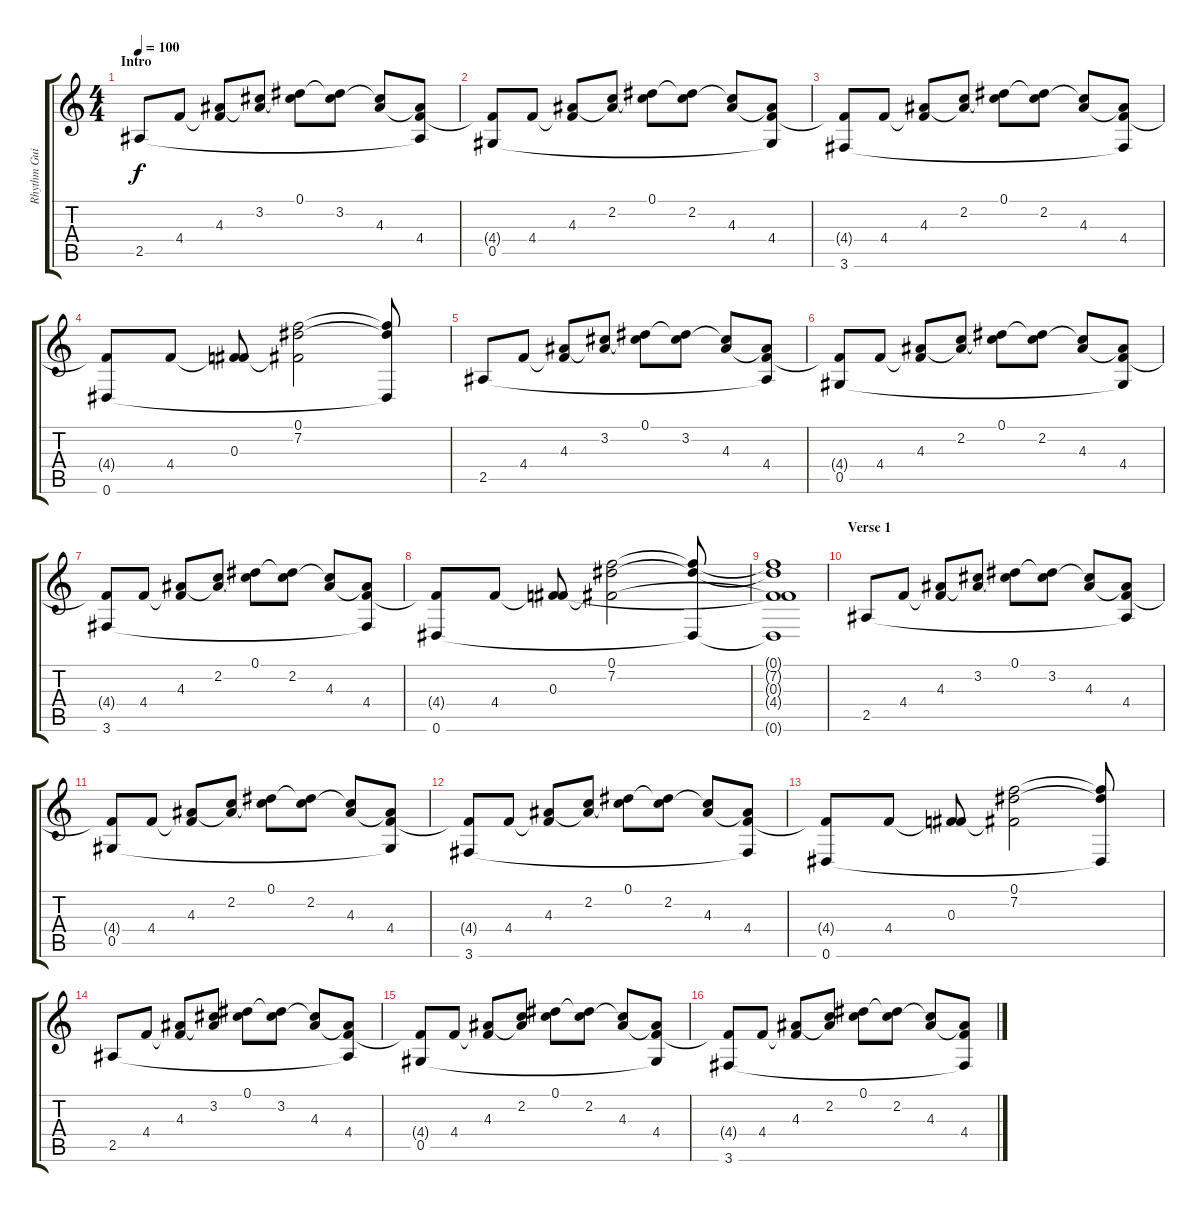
\track ("Rhythm Guitar" "Rhythm Gui") {instrument electricguitarclean}
\staff {score tabs}
\tuning (Eb4 Bb3 Gb3 Db3 Ab2 Eb2) {hide}
\ts (4 4)
\section ("" "Intro")
\tempo 100
\clef g2
\ks c
2.5.8{dy f instrument electricguitarclean} 4.4.8 (4.3 4.4{t}).8 (3.2 4.3{t}).8 (0.1 3.2{t}).8 (0.1{t} 3.2).8 (3.2{t} 4.3).8 (4.3{t} 4.4 2.5{t}).8 |
(4.4{t} 0.5).8 4.4.8 (4.3 4.4{t}).8 (2.2 4.3{t}).8 (0.1 2.2{t}).8 (0.1{t} 2.2).8 (2.2{t} 4.3).8 (4.3{t} 4.4 0.5{t}).8 |
(4.4{t} 3.6).8 4.4.8 (4.3 4.4{t}).8 (2.2 4.3{t}).8 (0.1 2.2{t}).8 (0.1{t} 2.2).8 (2.2{t} 4.3).8 (4.3{t} 4.4 3.6{t}).8 |
(4.4{t} 0.6).8 4.4.8 (0.3 4.4{t}).8 (0.1 7.2 0.3{t}).2 (0.1{t} 7.2{t} 0.6{t}).8 |
2.5.8 4.4.8 (4.3 4.4{t}).8 (3.2 4.3{t}).8 (0.1 3.2{t}).8 (0.1{t} 3.2).8 (3.2{t} 4.3).8 (4.3{t} 4.4 2.5{t}).8 |
(4.4{t} 0.5).8 4.4.8 (4.3 4.4{t}).8 (2.2 4.3{t}).8 (0.1 2.2{t}).8 (0.1{t} 2.2).8 (2.2{t} 4.3).8 (4.3{t} 4.4 0.5{t}).8 |
(4.4{t} 3.6).8 4.4.8 (4.3 4.4{t}).8 (2.2 4.3{t}).8 (0.1 2.2{t}).8 (0.1{t} 2.2).8 (2.2{t} 4.3).8 (4.3{t} 4.4 3.6{t}).8 |
(4.4{t} 0.6).8 4.4.8 (0.3 4.4{t}).8 (0.1 7.2 0.3{t}).2 (0.1{t} 7.2{t} 0.6{t}).8 |
(0.1{t} 7.2{t} 0.3{t} 4.4{t} 0.6{t}).1 |
\section ("" "Verse 1")
2.5.8 4.4.8 (4.3 4.4{t}).8 (3.2 4.3{t}).8 (0.1 3.2{t}).8 (0.1{t} 3.2).8 (3.2{t} 4.3).8 (4.3{t} 4.4 2.5{t}).8 |
(4.4{t} 0.5).8 4.4.8 (4.3 4.4{t}).8 (2.2 4.3{t}).8 (0.1 2.2{t}).8 (0.1{t} 2.2).8 (2.2{t} 4.3).8 (4.3{t} 4.4 0.5{t}).8 |
(4.4{t} 3.6).8 4.4.8 (4.3 4.4{t}).8 (2.2 4.3{t}).8 (0.1 2.2{t}).8 (0.1{t} 2.2).8 (2.2{t} 4.3).8 (4.3{t} 4.4 3.6{t}).8 |
(4.4{t} 0.6).8 4.4.8 (0.3 4.4{t}).8 (0.1 7.2 0.3{t}).2 (0.1{t} 7.2{t} 0.6{t}).8 |
2.5.8 4.4.8 (4.3 4.4{t}).8 (3.2 4.3{t}).8 (0.1 3.2{t}).8 (0.1{t} 3.2).8 (3.2{t} 4.3).8 (4.3{t} 4.4 2.5{t}).8 |
(4.4{t} 0.5).8 4.4.8 (4.3 4.4{t}).8 (2.2 4.3{t}).8 (0.1 2.2{t}).8 (0.1{t} 2.2).8 (2.2{t} 4.3).8 (4.3{t} 4.4 0.5{t}).8 |
(4.4{t} 3.6).8 4.4.8 (4.3 4.4{t}).8 (2.2 4.3{t}).8 (0.1 2.2{t}).8 (0.1{t} 2.2).8 (2.2{t} 4.3).8 (4.3{t} 4.4 3.6{t}).8
